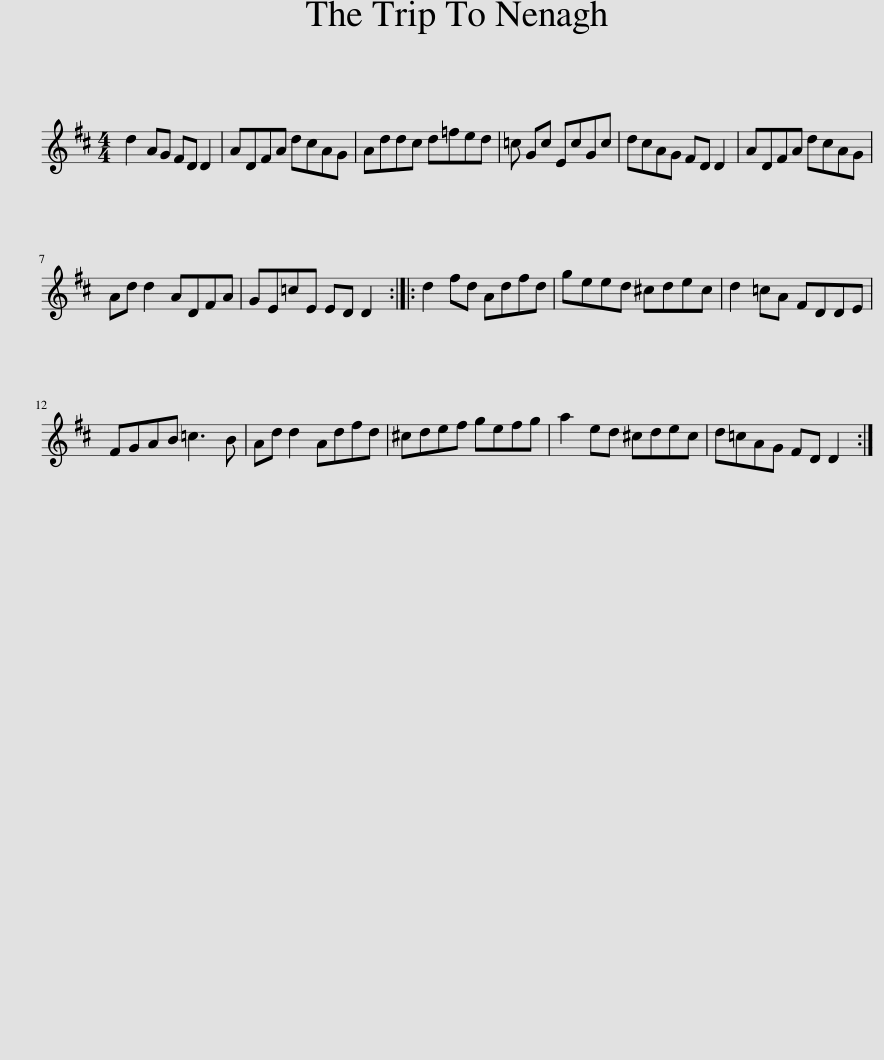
X:1
L:1/8
M:4/4
I:linebreak $
K:D
V:1 treble
V:1
 d2 AG FD D2 | ADFA dcAG | Addc d=fed | =c Gc EcGc | dcAG FD D2 | %5
 ADFA dcAG |$ Ad d2 ADFA | GE=cE ED D2 :: d2 fd Adfd | geed ^cdec | %10
 d2 =cA FDDE |$ FGAB =c3 B | Ad d2 Adfd | ^cdef gefg | a2 ed ^cdec | %15
 d=cAG FD D2 :| %16
